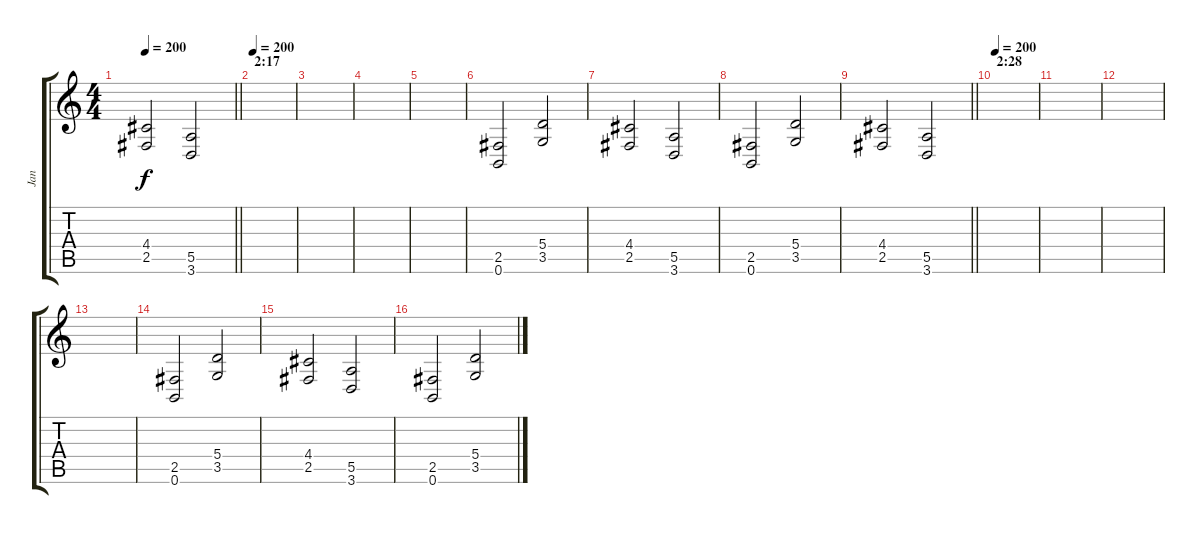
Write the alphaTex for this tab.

\track ("Jan" "Jan") {instrument distortionguitar}
\staff {score tabs}
\tuning (B3 Gb3 D3 A2 E2 B1) {hide}
\ts (4 4)
\tempo 200
\clef g2
\barLineRight lightlight
\ks c
(4.4 2.5).2{dy f} (5.5 3.6).2 |
\section ("" "2:17")
\tempo 200
|
|
|
|
(2.5 0.6).2 (5.4 3.5).2 |
(4.4 2.5).2 (5.5 3.6).2 |
(2.5 0.6).2 (5.4 3.5).2 |
\barLineRight lightlight
(4.4 2.5).2 (5.5 3.6).2 |
\section ("" "2:28")
\tempo 200
|
|
|
|
(2.5 0.6).2 (5.4 3.5).2 |
(4.4 2.5).2 (5.5 3.6).2 |
(2.5 0.6).2 (5.4 3.5).2
